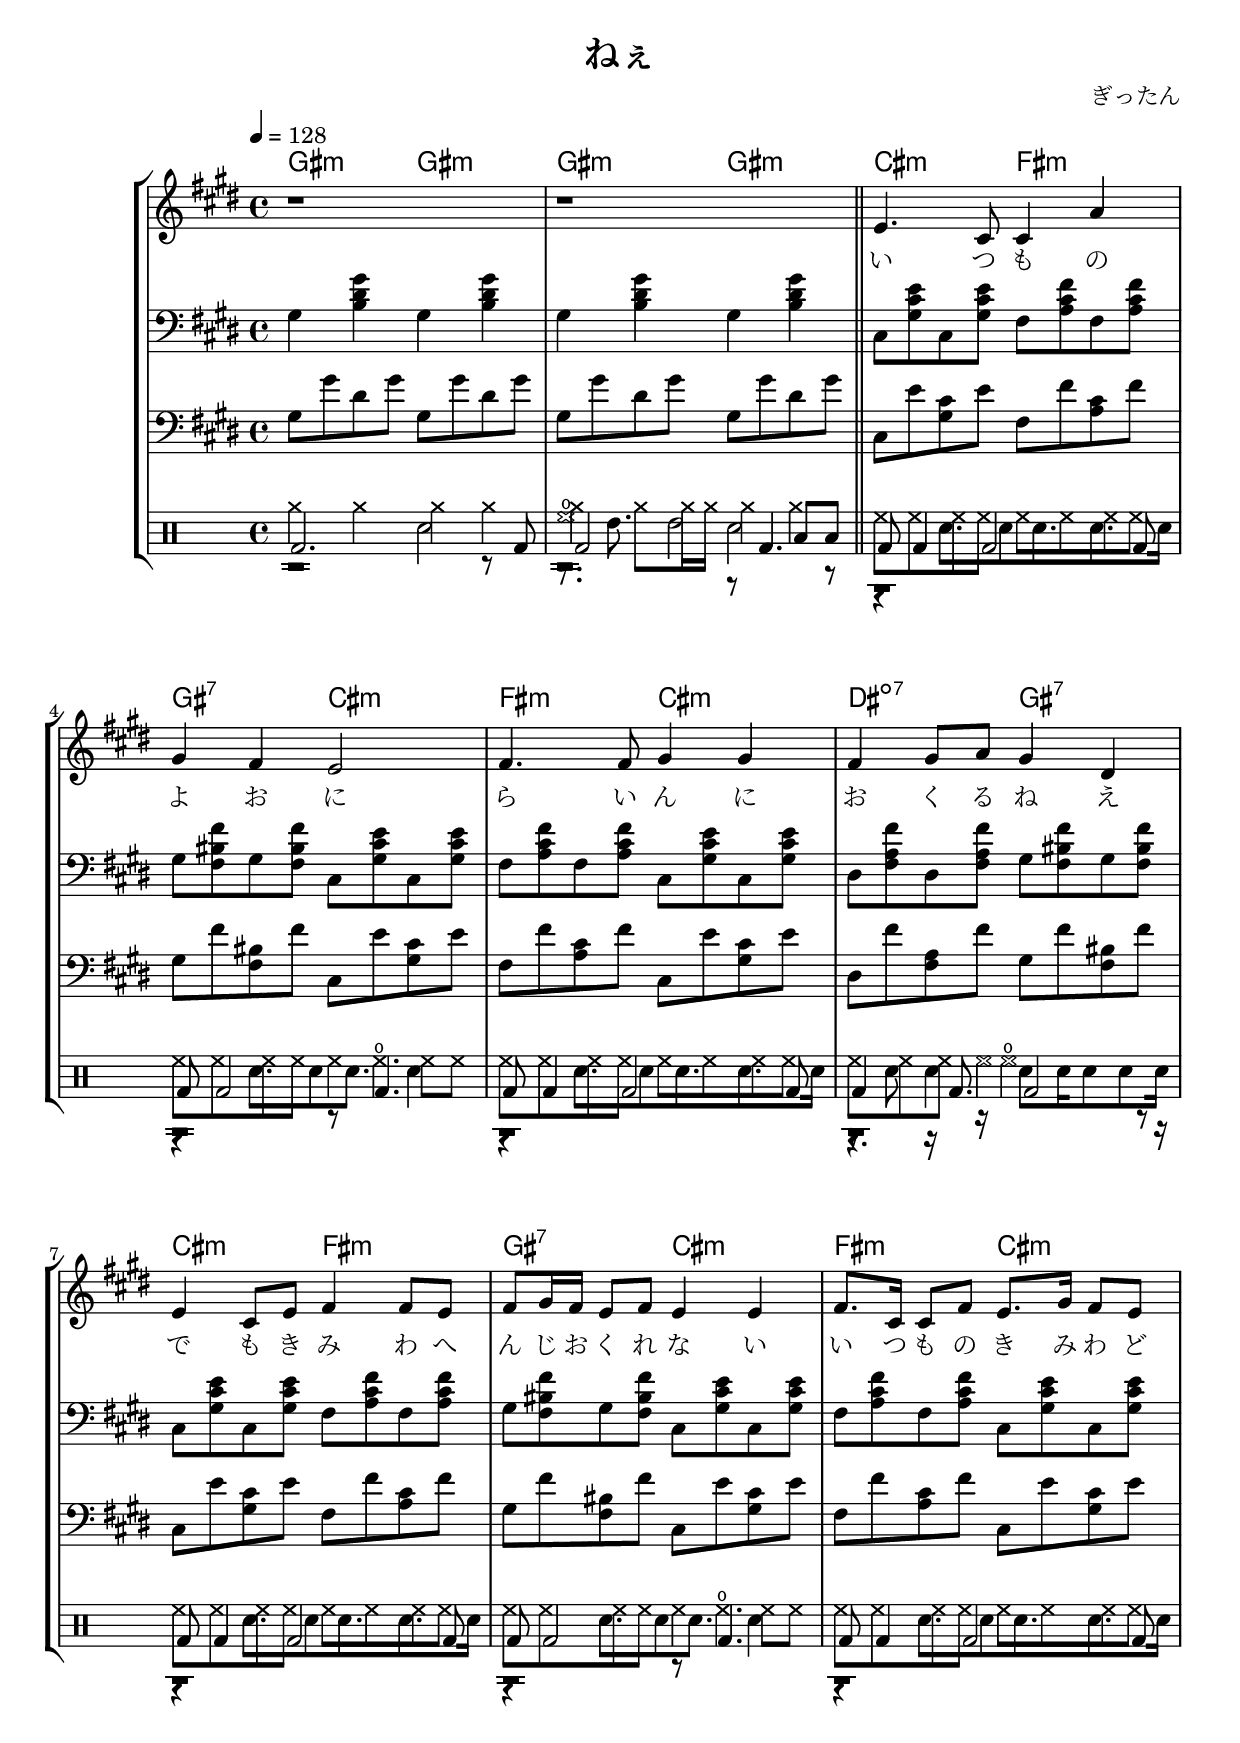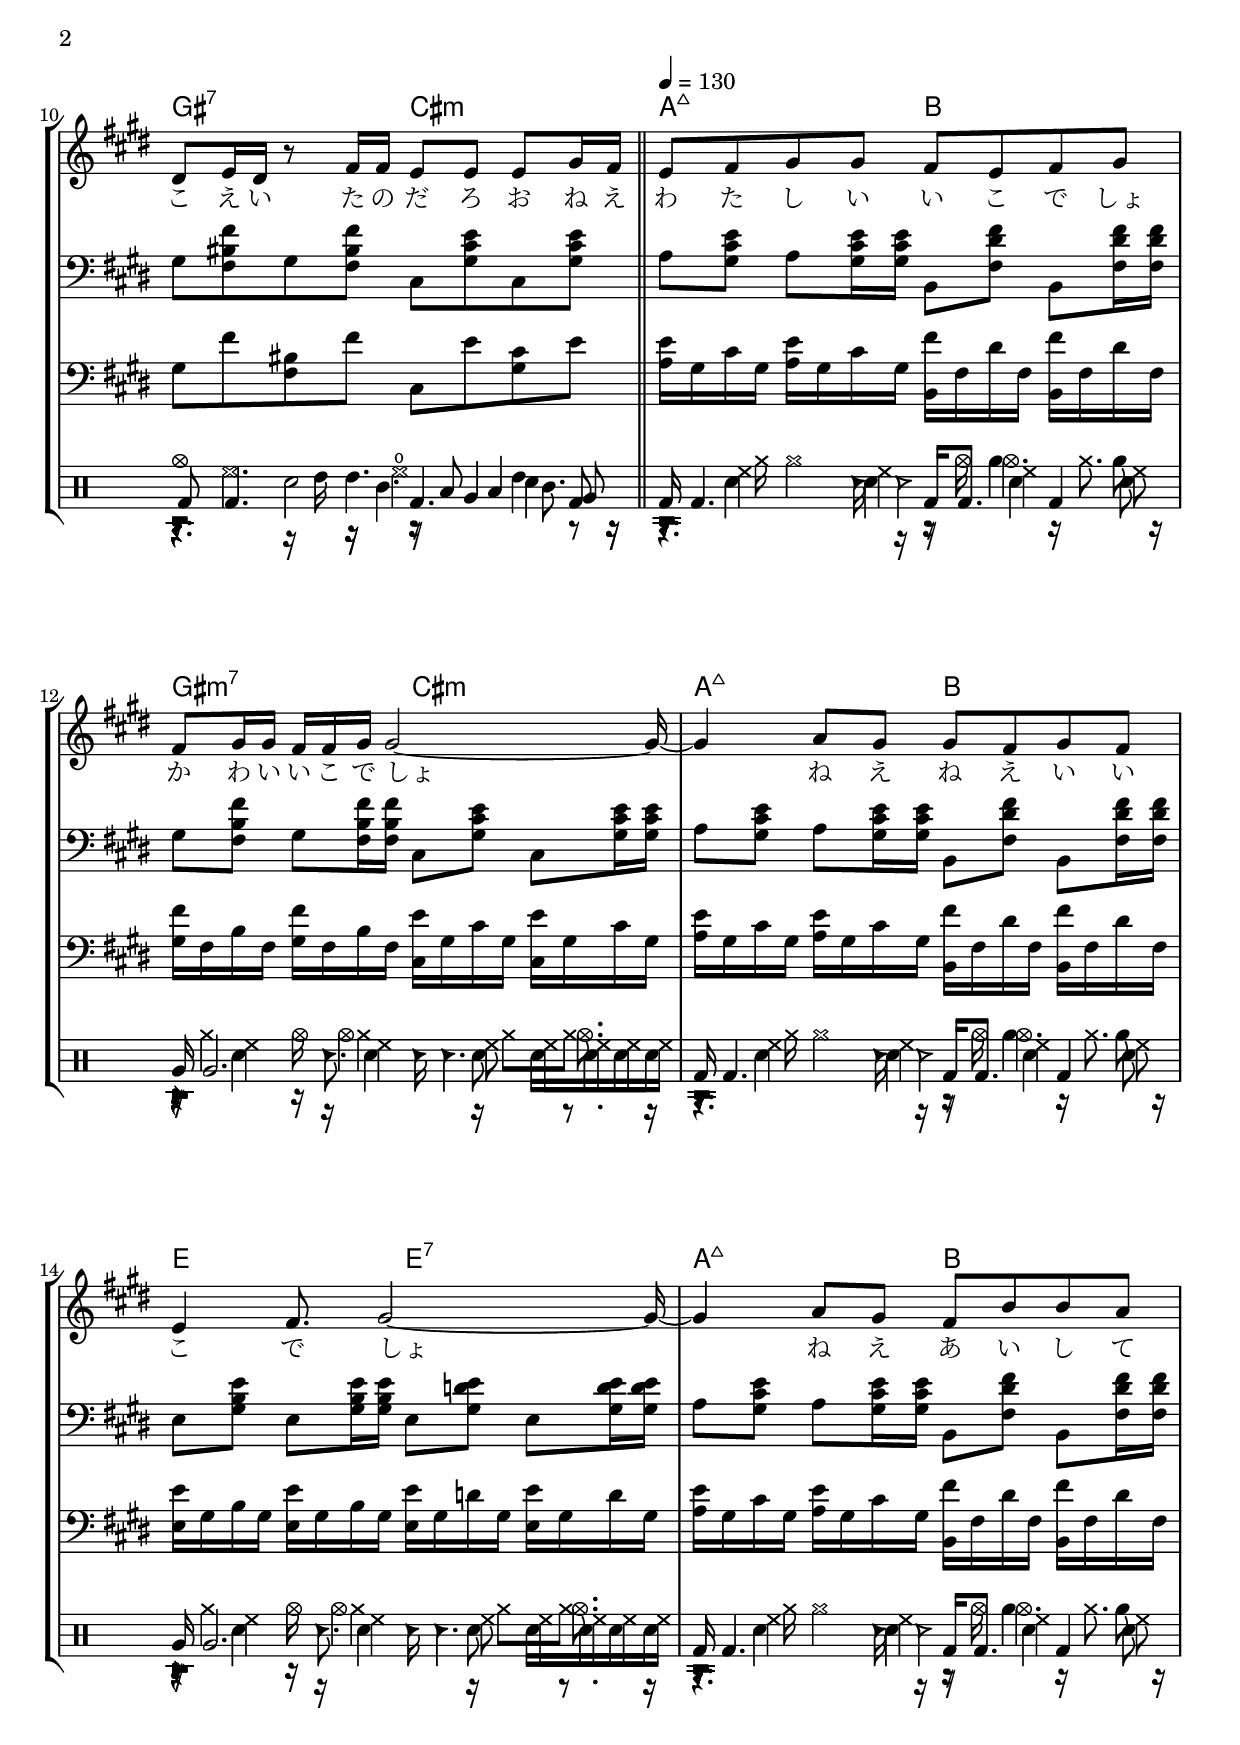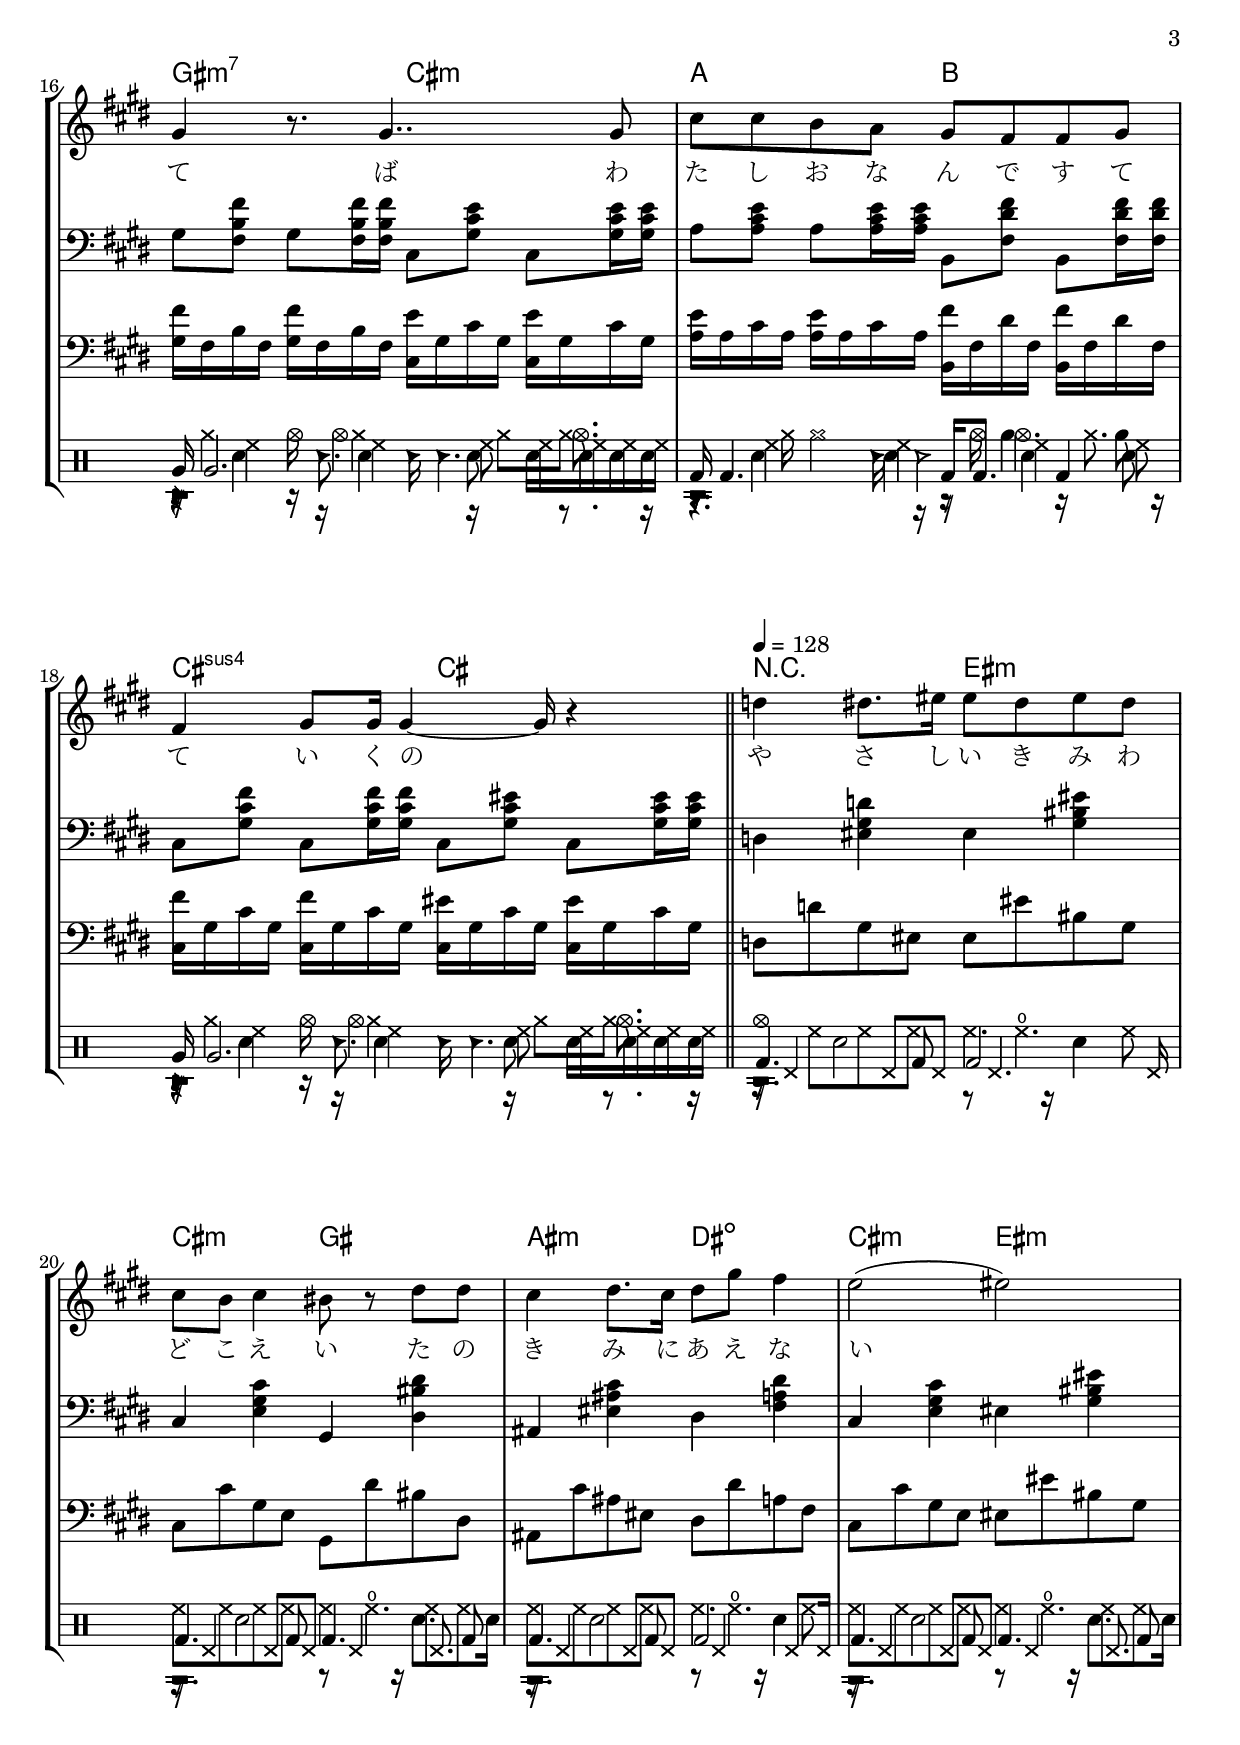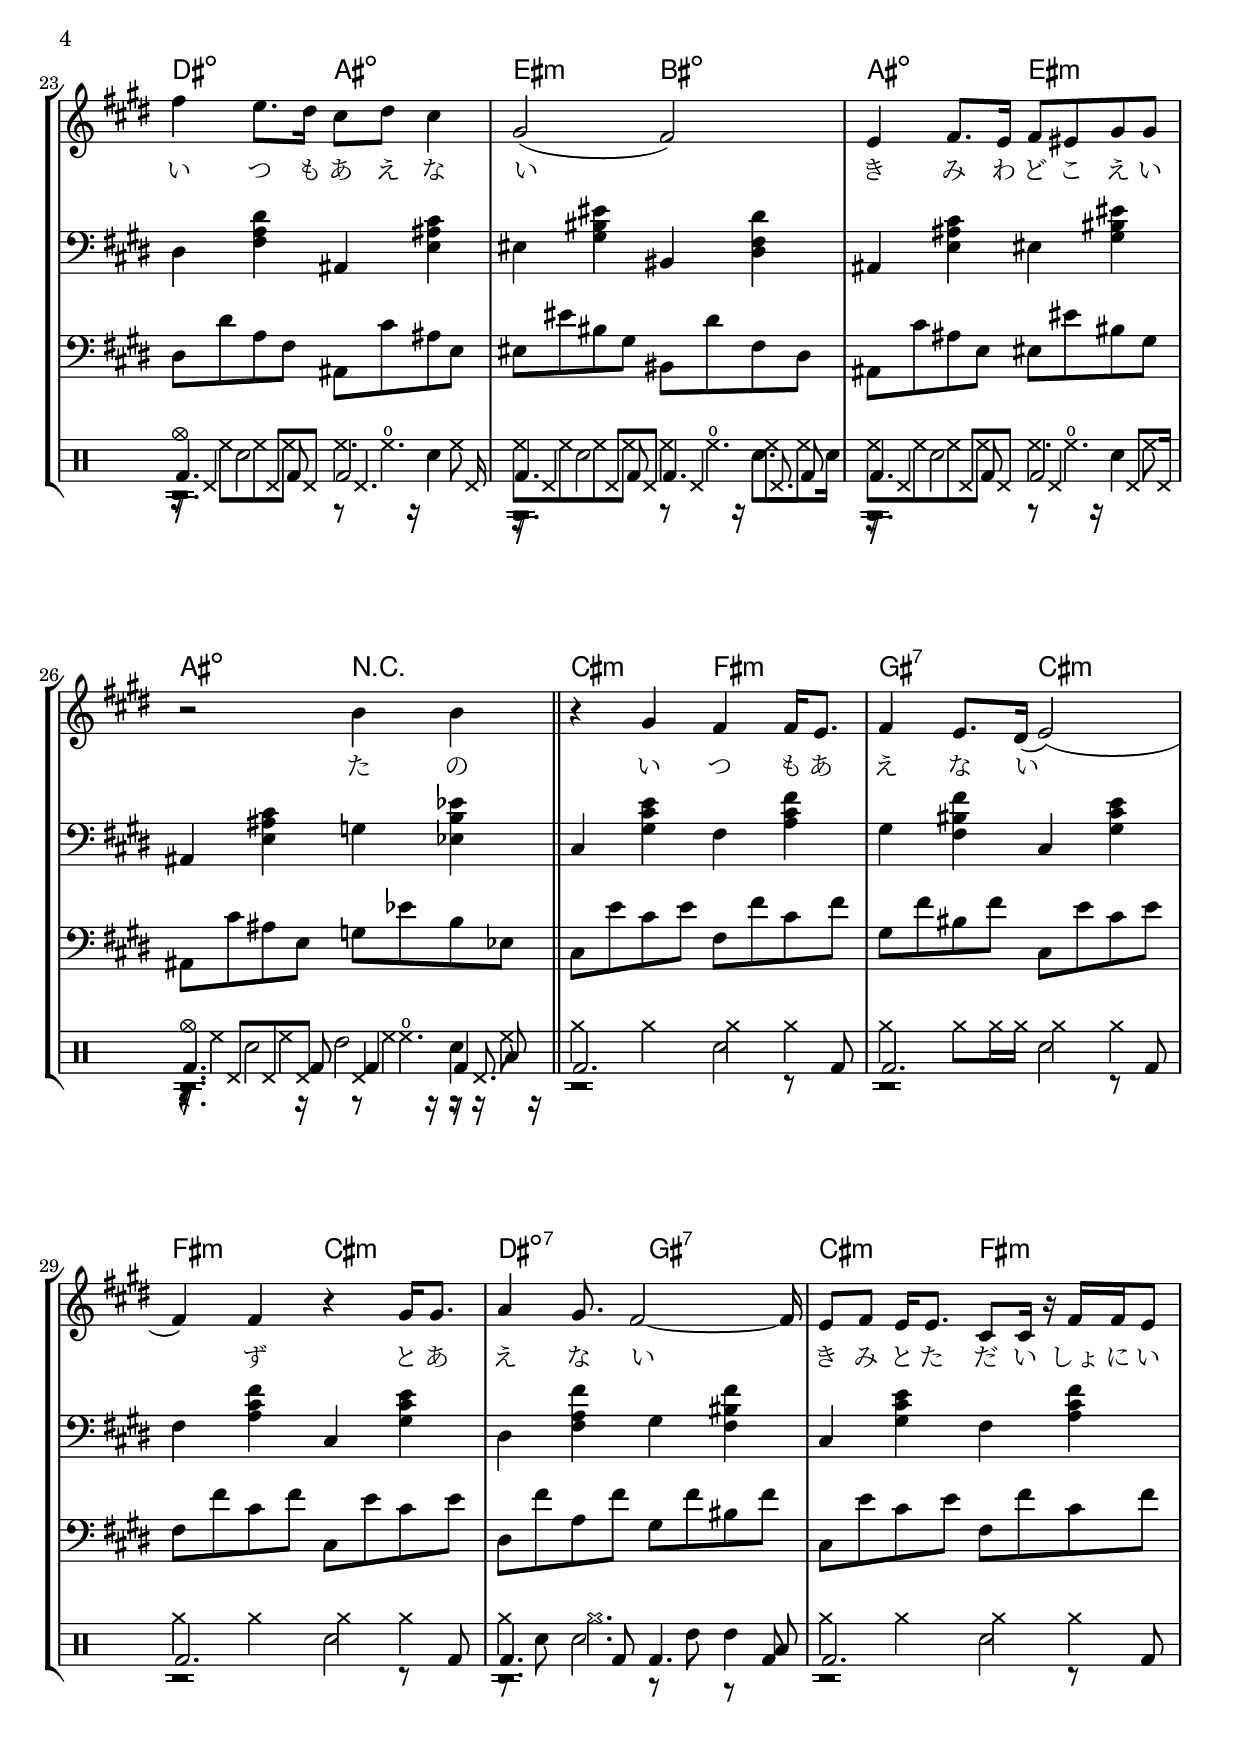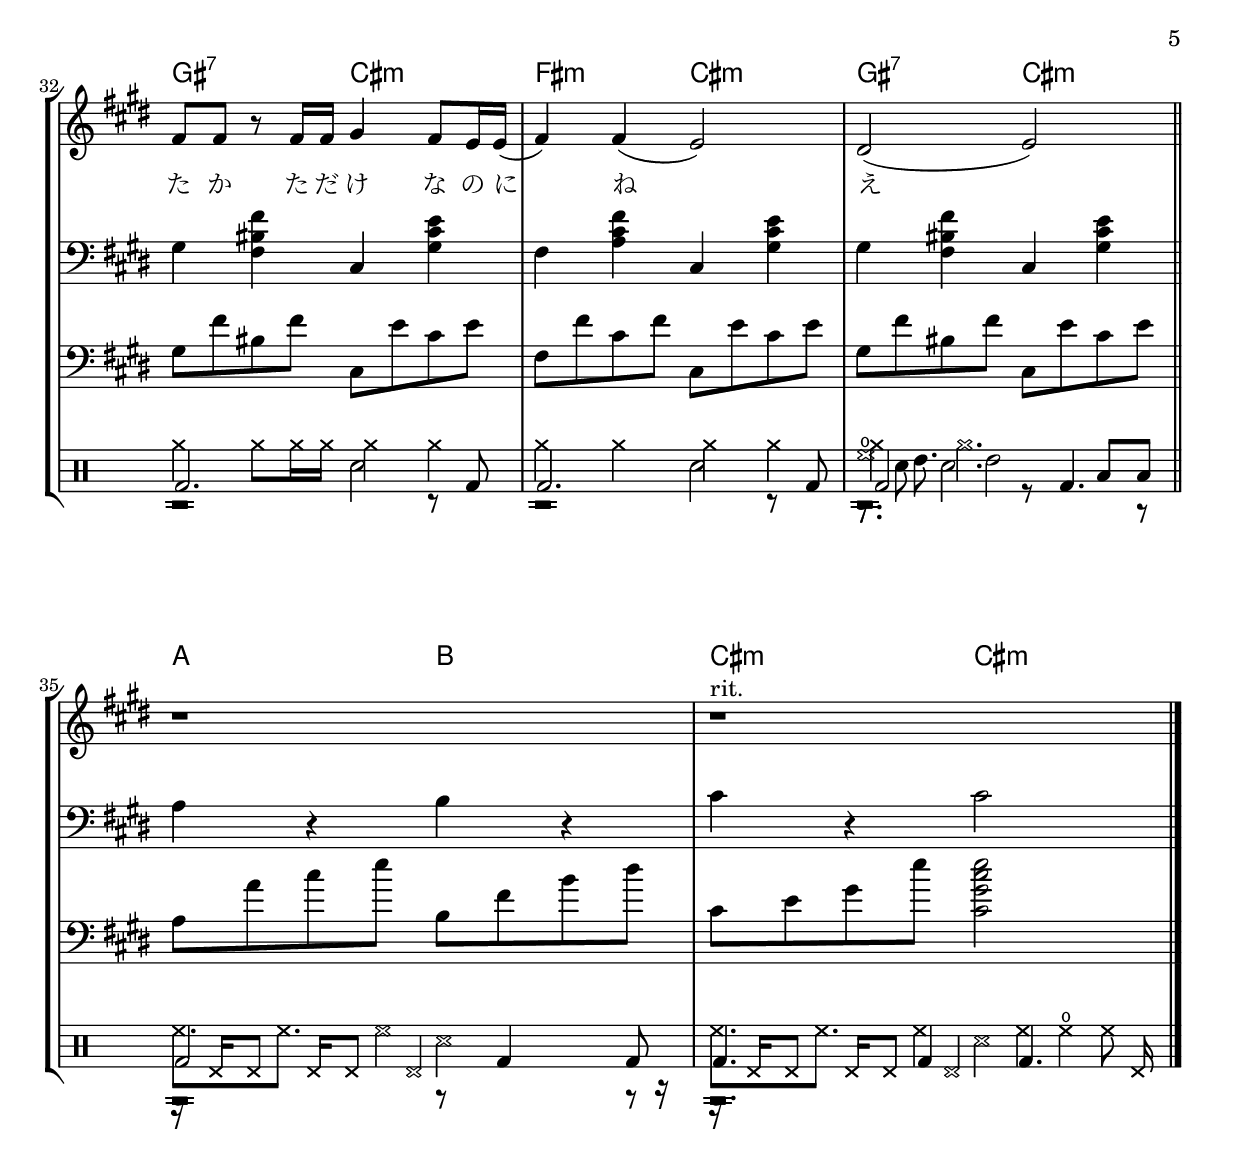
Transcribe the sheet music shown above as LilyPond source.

\version "2.12.1"

\header {
	title = \markup {ねぇ}
	composer = \markup \center-column {ぎったん}
}

harmony = \chordmode {
	gis2:m gis:m gis:m gis:m 

	cis:m fis:m gis:7 cis:m fis:m cis:m dis:dim7 gis:7 cis:m fis:m gis:7 cis:m fis:m cis:m gis:7 cis:m 

	a:maj7 b gis:min7 cis:m a:maj7 b e e:7 a:maj7 b gis:min7 cis:m a b cis:sus4 cis 

	r eis:m cis:m gis ais:m dis:dim cis:m eis:m dis:dim ais:dim eis:m bis:dim ais:dim eis:m ais:dim r 

	cis:m fis:m gis:7 cis:m fis:m cis:m dis:dim7 gis:7 cis:m fis:m gis:7 cis:m fis:m cis:m gis:7 cis:m 

	a b cis:m cis:m 
}

melody = {
	\key e \major
	\tempo 4 = 128
	r1 | r1   
	\set Staff.midiInstrument = #"fss0.34"
	e'4.  cis'8  cis'4  a'4 
	gis'4  fis'4  e'2 
	fis'4.  fis'8  gis'4  gis'4 
	fis'4  gis'8  a'8  gis'4  dis'4 
	e'4  cis'8  e'8  fis'4  fis'8  e'8 
	fis'8  gis'16  fis'16  e'8  fis'8  e'4  e'4 
	fis'8.  cis'16  cis'8  fis'8  e'8.  gis'16  fis'8  e'8 
	dis'8  e'16  dis'16  r8  fis'16  fis'16  e'8  e'8  e'8  	\set Staff.midiInstrument = #"fss0.32"
	gis'16  fis'16 
		\tempo 4 = 130
e'8  fis'8  gis'8  gis'8  fis'8  e'8  fis'8  gis'8 
	fis'8  gis'16  gis'16  fis'16  fis'16  gis'16  gis'2~gis'16~ 
	gis'4  a'8  gis'8  gis'8  fis'8  gis'8  fis'8 
	e'4  fis'8.  gis'2~gis'16~ 
	gis'4  a'8  gis'8  fis'8  b'8  b'8  a'8 
	gis'4  r8.  gis'4..  gis'8 
	cis''8  cis''8  b'8  a'8  gis'8  fis'8  fis'8  gis'8 
	fis'4  gis'8  gis'16  gis'4~gis'16  	r4 	\set Staff.midiInstrument = #"fss0.34"
		\tempo 4 = 128
d''4  dis''8.  eis''16  eis''8  dis''8  eis''8  dis''8 
	cis''8  b'8  cis''4  bis'8  r8  dis''8  dis''8 
	cis''4  dis''8.  cis''16  dis''8  gis''8  fis''4 
	e''2  (eis''2) 
	fis''4  e''8.  dis''16  cis''8  dis''8  cis''4 
	gis'2  (fis'2) 
	e'4  fis'8.  e'16  fis'8  eis'8  gis'8  gis'8 
	r2  b'4  b'4
	\set Staff.midiInstrument = #"fss0.35"
	r4 gis'4  fis'4  fis'16  e'8. 
	fis'4  e'8.  dis'16  (e'2) 
	(fis'4)  fis'4  r4  gis'16  gis'8. 
	a'4  gis'8.  fis'2~fis'16 
	e'8  fis'8  e'16  e'8.  cis'8  cis'16  r16  fis'16  fis'16  e'8 
	fis'8  fis'8  r8  fis'16  fis'16  gis'4  fis'8  e'16  e'16 
	(fis'4)  fis'4  (e'2) 
	dis'2  (e'2)
	r1 | r1^"rit." \bar "|."
}

words = \lyricmode {
	
	い  つ  も  の  よ  お  に  ら  い  ん  に  お  く  る  ね  え  で  も  き  み  わ  へ  ん  じ  お  く  れ  な  い  い  つ  も  の  き  み  わ  ど  こ  え  い  た  の  だ  ろ  お  
	ね  え  わ  た  し  い  い  こ  で  しょ  か  わ  い  い  こ  で  しょ  ね  え  ね  え  い  い  こ  で  しょ  ね  え  あ  い  し  て  て  ば  わ  た  し  お  な  ん  で  す  て  て  い  く  の  
	や  さ  し  い  き  み  わ  ど  こ  え  い  た  の  き  み  に  あ  え  な  い  い  つ  も  あ  え  な  い  き  み  わ  ど  こ  え  い  た  の  
	い  つ  も  あ  え  な  い  ず  と  あ  え  な  い  き  み  と  た  だ  い  しょ  に  い  た  か  た  だ  け  な  の  に  ね  え  
	
}

tempochange = {
	\tempo 4 = 128
	r1 | r1 \bar "||"
	\tempo 4 = 128
	r1 | r1 | r1 | r1 | r1 | r1 | r1 | r1 \bar "||"
	\tempo 4 = 130
	r1 | r1 | r1 | r1 | r1 | r1 | r1 | r1 \bar "||"
	\tempo 4 = 128
	r1 | r1 | r1 | r1 | r1 | r1 | r1 | r1 \bar "||"
	\tempo 4 = 128
	r1 | r1 | r1 | r1 | r1 | r1 | r1 | r1 \bar "||"
	\tempo 4 = 128
	r1 | \tempo 4 = 96 r2 \tempo 4 = 85 r2 \bar "|."
}

mainacc = {
	\clef bass
	\set Staff.midiInstrument = #"Electric Guitar (jazz)"
	\key e \major
	\tempo 4 = 128
	gis4 <b dis' gis'>4
	gis4 <b dis' gis'>4
	gis4 <b dis' gis'>4
	gis4 <b dis' gis'>4
	\bar "||"

	\set Staff.midiInstrument = #"Electric Guitar (jazz)"
	cis8 <gis cis' e'> cis <gis cis' e'>
	fis8 <a cis' fis'> fis <a cis' fis'>
	gis8 <fis bis fis'> gis <fis bis fis'>
	cis8 <gis cis' e'> cis <gis cis' e'>
	fis8 <a cis' fis'> fis <a cis' fis'>
	cis8 <gis cis' e'> cis <gis cis' e'>
	dis8 <fis a fis'> dis <fis a fis'>
	gis8 <fis bis fis'> gis <fis bis fis'>
	cis8 <gis cis' e'> cis <gis cis' e'>
	fis8 <a cis' fis'> fis <a cis' fis'>
	gis8 <fis bis fis'> gis <fis bis fis'>
	cis8 <gis cis' e'> cis <gis cis' e'>
	fis8 <a cis' fis'> fis <a cis' fis'>
	cis8 <gis cis' e'> cis <gis cis' e'>
	gis8 <fis bis fis'> gis <fis bis fis'>
	cis8 <gis cis' e'> cis <gis cis' e'>
	\bar "||"

	\set Staff.midiInstrument = #"Electric Guitar (jazz)"
	\tempo 4 = 130
	a8 <gis cis' e'> a <gis cis' e'>16 <gis cis' e'>
	b,8 <fis dis' fis'> b, <fis dis' fis'>16 <fis dis' fis'>
	gis8 <fis b fis'> gis <fis b fis'>16 <fis b fis'>
	cis8 <gis cis' e'> cis <gis cis' e'>16 <gis cis' e'>
	a8 <gis cis' e'> a <gis cis' e'>16 <gis cis' e'>
	b,8 <fis dis' fis'> b, <fis dis' fis'>16 <fis dis' fis'>
	e8 <gis b e'> e <gis b e'>16 <gis b e'>
	e8 <gis d' e'> e <gis d' e'>16 <gis d' e'>
	a8 <gis cis' e'> a <gis cis' e'>16 <gis cis' e'>
	b,8 <fis dis' fis'> b, <fis dis' fis'>16 <fis dis' fis'>
	gis8 <fis b fis'> gis <fis b fis'>16 <fis b fis'>
	cis8 <gis cis' e'> cis <gis cis' e'>16 <gis cis' e'>
	a8 <a cis' e'> a <a cis' e'>16 <a cis' e'>
	b,8 <fis dis' fis'> b, <fis dis' fis'>16 <fis dis' fis'>
	cis8 <gis cis' fis'> cis <gis cis' fis'>16 <gis cis' fis'>
	cis8 <gis cis' eis'> cis <gis cis' eis'>16 <gis cis' eis'>
	\bar "||"

	\set Staff.midiInstrument = #"Electric Guitar (jazz)"
	\tempo 4 = 128
	d4 <eis gis d'>4
	eis4 <gis bis eis'>4
	cis4 <e gis cis'>4
	gis,4 <dis bis dis'>4
	ais,4 <eis ais cis'>4
	dis4 <fis a dis'>4
	cis4 <e gis cis'>4
	eis4 <gis bis eis'>4
	dis4 <fis a dis'>4
	ais,4 <e ais cis'>4
	eis4 <gis bis eis'>4
	bis,4 <dis fis dis'>4
	ais,4 <e ais cis'>4
	eis4 <gis bis eis'>4
	ais,4 <e ais cis'>4
	g4 <es b es'>4
	\bar "||"

	\set Staff.midiInstrument = #"Electric Guitar (jazz)"
	cis4 <gis cis' e'>4
	fis4 <a cis' fis'>4
	gis4 <fis bis fis'>4
	cis4 <gis cis' e'>4
	fis4 <a cis' fis'>4
	cis4 <gis cis' e'>4
	dis4 <fis a fis'>4
	gis4 <fis bis fis'>4
	cis4 <gis cis' e'>4
	fis4 <a cis' fis'>4
	gis4 <fis bis fis'>4
	cis4 <gis cis' e'>4
	fis4 <a cis' fis'>4
	cis4 <gis cis' e'>4
	gis4 <fis bis fis'>4
	cis4 <gis cis' e'>4
	\bar "||"

	\set Staff.midiInstrument = #"Electric Guitar (jazz)"
	a4 r4
	b4 r4
	cis'4 r4
	cis'2
	\bar "|."
}

subacc = {
	\clef bass
	\set Staff.midiInstrument = #"Violin"
	\key e \major
	\tempo 4 = 128
	gis8 gis' dis' gis'
	gis8 gis' dis' gis'
	gis8 gis' dis' gis'
	gis8 gis' dis' gis'
	\bar "||"

	\set Staff.midiInstrument = #"Violin"
	cis8 e' <gis cis'> e'
	fis8 fis' <a cis'> fis'
	gis8 fis' <fis bis> fis'
	cis8 e' <gis cis'> e'
	fis8 fis' <a cis'> fis'
	cis8 e' <gis cis'> e'
	dis8 fis' <fis a> fis'
	gis8 fis' <fis bis> fis'
	cis8 e' <gis cis'> e'
	fis8 fis' <a cis'> fis'
	gis8 fis' <fis bis> fis'
	cis8 e' <gis cis'> e'
	fis8 fis' <a cis'> fis'
	cis8 e' <gis cis'> e'
	gis8 fis' <fis bis> fis'
	cis8 e' <gis cis'> e'
	\bar "||"

	\set Staff.midiInstrument = #"orchestral strings"
	\tempo 4 = 130
	<a e'>16 gis cis' gis <a e'> gis cis' gis
	<b, fis'>16 fis dis' fis <b, fis'> fis dis' fis
	<gis fis'>16 fis b fis <gis fis'> fis b fis
	<cis e'>16 gis cis' gis <cis e'> gis cis' gis
	<a e'>16 gis cis' gis <a e'> gis cis' gis
	<b, fis'>16 fis dis' fis <b, fis'> fis dis' fis
	<e e'>16 gis b gis <e e'> gis b gis
	<e e'>16 gis d' gis <e e'> gis d' gis
	<a e'>16 gis cis' gis <a e'> gis cis' gis
	<b, fis'>16 fis dis' fis <b, fis'> fis dis' fis
	<gis fis'>16 fis b fis <gis fis'> fis b fis
	<cis e'>16 gis cis' gis <cis e'> gis cis' gis
	<a e'>16 a cis' a <a e'> a cis' a
	<b, fis'>16 fis dis' fis <b, fis'> fis dis' fis
	<cis fis'>16 gis cis' gis <cis fis'> gis cis' gis
	<cis eis'>16 gis cis' gis <cis eis'> gis cis' gis
	\bar "||"

	\set Staff.midiInstrument = #"Violin"
	\tempo 4 = 128
	d8 d' gis eis
	eis8 eis' bis gis
	cis8 cis' gis e
	gis,8 dis' bis dis
	ais,8 cis' ais eis
	dis8 dis' a fis
	cis8 cis' gis e
	eis8 eis' bis gis
	dis8 dis' a fis
	ais,8 cis' ais e
	eis8 eis' bis gis
	bis,8 dis' fis dis
	ais,8 cis' ais e
	eis8 eis' bis gis
	ais,8 cis' ais e
	g8 es' b es
	\bar "||"

	\set Staff.midiInstrument = #"Violin"
	cis8 e' cis' e'
	fis8 fis' cis' fis'
	gis8 fis' bis fis'
	cis8 e' cis' e'
	fis8 fis' cis' fis'
	cis8 e' cis' e'
	dis8 fis' a fis'
	gis8 fis' bis fis'
	cis8 e' cis' e'
	fis8 fis' cis' fis'
	gis8 fis' bis fis'
	cis8 e' cis' e'
	fis8 fis' cis' fis'
	cis8 e' cis' e'
	gis8 fis' bis fis'
	cis8 e' cis' e'
	\bar "||"

	\set Staff.midiInstrument = #"Violin"
	a8 a'8 cis''8 e''8
	b8 fis'8 b'8 dis''8
	cis'8 e'8 gis'8 e''8
	<cis' gis' cis'' e''>2
	\bar "|."
}

percA = {
	\drummode {
	cymr4 cymr4 cymr4 cymr4  |cymr4 cymr8 cymr16 cymr16 cymr4 cymr4  \bar "||"
	hh8 hh8 hh8 hh8 hh8 hh8 hh8 hh8  |hh8 hh8 hh8 hh8 hh4 hh8 hh8  |hh8 hh8 hh8 hh8 hh8 hh8 hh8 hh8  |hh8 hh8 hh8 hh2 r8  |hh8 hh8 hh8 hh8 hh8 hh8 hh8 hh8  |hh8 hh8 hh8 hh8 hh4 hh8 hh8  |hh8 hh8 hh8 hh8 hh8 hh8 hh8 hh8  |r8 hh2. r8  \bar "||"
	r8 hh4 hh4 hh4 hh8  |r8 hh4 hh4 hh8 hh16 hh16 hh16 hh16  |r8 hh4 hh4 hh4 hh8  |r8 hh4 hh4 hh8 hh16 hh16 hh16 hh16  |r8 hh4 hh4 hh4 hh8  |r8 hh4 hh4 hh8 hh16 hh16 hh16 hh16  |r8 hh4 hh4 hh4 hh8  |r8 hh4 hh4 hh8 hh16 hh16 hh16 hh16  \bar "||"
	r2 r8 hho4.  |r2 r8 hho4.  |r2 r8 hho4.  |r2 r8 hho4.  |r2 r8 hho4.  |r2 r8 hho4.  |r2 r8 hho4.  |r2 r8 hho4.  \bar "||"
	cymr4 cymr4 cymr4 cymr4  |cymr4 cymr8 cymr16 cymr16 cymr4 cymr4  |cymr4 cymr4 cymr4 cymr4  |cymr4 cymr2.  |cymr4 cymr4 cymr4 cymr4  |cymr4 cymr8 cymr16 cymr16 cymr4 cymr4  |cymr4 cymr4 cymr4 cymr4  |cymr4 cymr2.  \bar "||"
	r1  |r2. hho4  \bar "|."
	}
}

percB = {
	\drummode {
	r2 sn2  |r2 sn2  \bar "||"
	r4 sn8. sn8 sn8. sn8. sn16  |r4 sn8. sn8 sn8. sn4  |r4 sn8. sn8 sn8. sn8. sn16  |r8 sn8 sn4 sn8 sn16 sn8 sn8 sn16  |r4 sn8. sn8 sn8. sn8. sn16  |r4 sn8. sn8 sn8. sn4  |r4 sn8. sn8 sn8. sn8. sn16  |r4 sn2 sn4  \bar "||"
	r8 sn4 sn4 sn4 sn8  |r8 sn4 sn4 sn8 sn16 sn16 sn16 sn16  |r8 sn4 sn4 sn4 sn8  |r8 sn4 sn4 sn8 sn16 sn16 sn16 sn16  |r8 sn4 sn4 sn4 sn8  |r8 sn4 sn4 sn8 sn16 sn16 sn16 sn16  |r8 sn4 sn4 sn4 sn8  |r8 sn4 sn4 sn8 sn16 sn16 sn16 sn16  \bar "||"
	r8 hh8 hh8 hh8 hh4. hh8  |hh8 hh8 hh8 hh8 hh4 hh8 hh8  |hh8 hh8 hh8 hh8 hh4. hh8  |hh8 hh8 hh8 hh8 hh4 hh8 hh8  |r8 hh8 hh8 hh8 hh4. hh8  |hh8 hh8 hh8 hh8 hh4 hh8 hh8  |hh8 hh8 hh8 hh8 hh4. hh8  |r16 hh4 hh4 hh4 r16 hh8  \bar "||"
	r2 sn2  |r2 sn2  |r2 sn2  |r8 sn8 sn2.  |r2 sn2  |r2 sn2  |r2 sn2  |r8 sn8 sn2.  \bar "||"
	r16 hhp16 hhp8 hhp16 hhp8 hhp2 r16  |r16 hhp16 hhp8 hhp16 hhp8 hhp2 hhp16  \bar "|."
	}
}

percC = {
	\drummode {
	bd2. r8 bd8  |bd2 r8 bd4.  \bar "||"
	bd8 bd4 bd2 bd8  |bd8 bd2 bd4.  |bd8 bd4 bd2 bd8  |bd4 r16 bd8. bd2  |bd8 bd4 bd2 bd8  |bd8 bd2 bd4.  |bd8 bd4 bd2 bd8  |bd8 bd4. bd4. bd8  \bar "||"
	bd16 bd4. r16 bd16 bd8. bd4  |r1  |bd16 bd4. r16 bd16 bd8. bd4  |r1  |bd16 bd4. r16 bd16 bd8. bd4  |r1  |bd16 bd4. r16 bd16 bd8. bd4  |r1  \bar "||"
	r16 hhp4 hhp8 hhp8 hhp4. hhp16  |r16 hhp4 hhp8 hhp8 hhp4 hhp8.  |r16 hhp4 hhp8 hhp8 hhp4 hhp8 hhp16  |r16 hhp4 hhp8 hhp8 hhp4 hhp8.  |r16 hhp4 hhp8 hhp8 hhp4. hhp16  |r16 hhp4 hhp8 hhp8 hhp4 hhp8.  |r16 hhp4 hhp8 hhp8 hhp4 hhp8 hhp16  |r8 hhp8 hhp8 hhp8 hhp4 r16 hhp8.  \bar "||"
	bd2. r8 bd8  |bd2. r8 bd8  |bd2. r8 bd8  |bd4. bd8 bd4. bd8  |bd2. r8 bd8  |bd2. r8 bd8  |bd2. r8 bd8  |bd2 r8 bd4.  \bar "||"
	hh8. hh8. hh2 r8  |hh8. hh8. hh4 hh4 hh8  \bar "|."
	}
}

percD = {
	\drummode {
	r1 |r8. tommh8. tommh2 r8  \bar "||"
	r1  |r2 r8 hho4.  |r1  |r4. r16 hho2 r16  |r1  |r2 r8 hho4.  |r1  |r4. r16 hho2 r16  \bar "||"
	r2 r16 cymc16 cymc4.  |r4 cymc16 cymc2 cymc8.  |r2 r16 cymc16 cymc4.  |r4 cymc16 cymc2 cymc8.  |r2 r16 cymc16 cymc4.  |r4 cymc16 cymc2 cymc8.  |r2 r16 cymc16 cymc4.  |r4 cymc16 cymc2 cymc8.  \bar "||"
	r8. sn2 r16 sn4  |r8. sn2 r16 sn8. sn16  |r8. sn2 r16 sn4  |r8. sn2 r16 sn8. sn16  |r8. sn2 r16 sn4  |r8. sn2 r16 sn8. sn16  |r8. sn2 r16 sn4  |r8. sn2 r16 sn4  \bar "||"
	r1 |r1 |r1 |r2 r8 tommh8 tommh4  |r1 |r1 |r1 |r8. tommh8. tommh2 r8  \bar "||"
	r2 ss2  |r2 ss2  \bar "|."
	}
}

percE = {
	\drummode {
	r1 |r2. toml8 toml8  \bar "||"
	r1 |r1 |r1 |r1 |r1 |r1 |r1 |cymc1  \bar "||"
	r1  |tomfh16 tomfh2. r8.  |r1  |tomfh16 tomfh2. r8.  |r1  |tomfh16 tomfh2. r8.  |r1  |tomfh16 tomfh2. r8.  \bar "||"
	bd4. bd8 bd2  |bd4. bd8 bd4. bd8  |bd4. bd8 bd2  |bd4. bd8 bd4. bd8  |bd4. bd8 bd2  |bd4. bd8 bd4. bd8  |bd4. bd8 bd2  |bd4. bd8 bd4 bd4  \bar "||"
	r1 |r1 |r1 |r2. r8 toml8  |r1 |r1 |r1 |r2. toml8 toml8  \bar "||"
	bd2 r8 bd4 bd8  |bd4. bd4 bd4.  \bar "|."
	}
}

percF = {
	\drummode {
	r1 |hho1  \bar "||"
	r1 |r1 |r1 |r1 |r1 |r1 |r1 |r4 r16 tommh16 tommh4. tommh4  \bar "||"
	r2 r8 rb4 rb8  |r1  |r2 r8 rb4 rb8  |r1  |r2 r8 rb4 rb8  |r1  |r2 r8 rb4 rb8  |r1  \bar "||"
	cymc1  |r1 |r1 |r1 |cymc1  |r1 |r1 |cymc1  \bar "||"
	r1 |r1 |r1 |r1 |r1 |r1 |r1 |hho1  \bar "||"
	r1 | r1 \bar "|."
	}
}

percG = {
	\drummode {
	r1 | r1 \bar "||"
	r1 |r1 |r1 |r1 |r1 |r1 |r1 |r4. r16 tomml4. tomml8.  \bar "||"
	r4. hc16 hc2 r16  |r4 r16 hc8. hc16 hc4. r16  |r4. hc16 hc2 r16  |r4 r16 hc8. hc16 hc4. r16  |r4. hc16 hc2 r16  |r4 r16 hc8. hc16 hc4. r16  |r4. hc16 hc2 r16  |r4 r16 hc8. hc16 hc4. r16  \bar "||"
	r1 |r1 |r1 |r1 |r1 |r1 |r1 |r4. r16 tommh2 r16  \bar "||"
	r1 | r1 | r1 | r1 | r1 | r1 | r1 | r1 \bar "||"
	r1 | r1 \bar "|."
	}
}

percH = {
	\drummode {
	r1 | r1 \bar "||"
	r1 |r1 |r1 |r1 |r1 |r1 |r1 |r2 r16 toml8 toml4 r16  \bar "||"
	r8. cymr16 cymr2 r16 cymr8.  |r16 cymr4 r16 cymr4 r16 cymr8 cymr8.  |r8. cymr16 cymr2 r16 cymr8.  |r16 cymr4 r16 cymr4 r16 cymr8 cymr8.  |r8. cymr16 cymr2 r16 cymr8.  |r16 cymr4 r16 cymr4 r16 cymr8 cymr8.  |r8. cymr16 cymr2 r16 cymr8.  |r16 cymr4 r16 cymr4 r16 cymr8 cymr8.  \bar "||"
	r1 |r1 |r1 |r1 |r1 |r1 |r1 |r2. r8 toml8  \bar "||"
	r1 | r1 | r1 | r1 | r1 | r1 | r1 | r1 \bar "||"
	r1 | r1 \bar "|."
	}
}

percI = {
	\drummode {
	r1 | r1 \bar "||"
	r1 |r1 |r1 |r1 |r1 |r1 |r1 |r2 r8 tomfh4 tomfh8  \bar "||"
	r1 | r1 | r1 | r1 | r1 | r1 | r1 | r1 \bar "||"
	r1 | r1 | r1 | r1 | r1 | r1 | r1 | r1 \bar "||"
	r1 | r1 | r1 | r1 | r1 | r1 | r1 | r1 \bar "||"
	r1 | r1 \bar "|."
	}
}

\score {
	<<
		\new StaffGroup <<
			\new ChordNames {\harmony}
			\new Voice = "melody" {\melody}
			\new Lyrics \lyricsto "melody" \words
			\new Staff = "mainacc" {\mainacc}
			\new Staff = "subacc" {\subacc}
			\new DrumStaff <<
				\new DrumVoice {\percA}
				\new DrumVoice {\percB}
				\new DrumVoice {\percC}
				\new DrumVoice {\percD}
				\new DrumVoice {\percE}
				\new DrumVoice {\percF}
				\new DrumVoice {\percG}
				\new DrumVoice {\percH}
				\new DrumVoice {\percI}
			>>
		>>
	>>
	\layout { }
}
